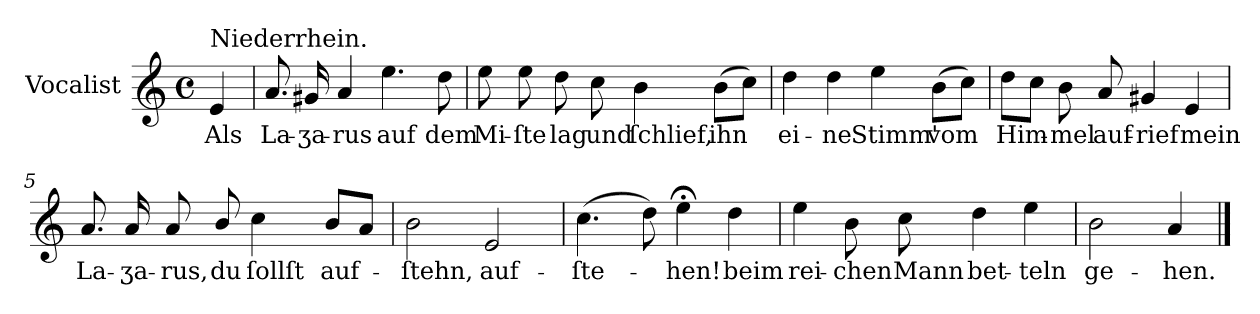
**kern	**text
*part1	*part1
*staff1	*staff1
*I"Vocalist	*
*k[]	*
*a:	*
*M4/4	*
*met(c)	*
=	=
!LO:TX:a:t=Niederrhein.	!
4e	Als
=1	=1
8.a	La-
16g#X	-ʒa-
4a	-rus
4.ee	auf
8dd	dem
=2	=2
8ee	Mi-
8ee	-ſte
8dd	lag
8cc	und
4b	ſchlief,
(8bL	ihn
8ccJ)	.
=3	=3
4dd	ei-
4dd	-ne
4ee	Stimm'
(8bL	vom
8ccJ)	.
=4	=4
8ddL	Him-
8ccJ	.
8b	-mel
8a	auf-
4g#X	-rief
4e	mein
=5	=5
8.a	La-
16a	-ʒa-
8a	-rus,
8b/	du
4cc	ſollſt
8bL	auf-
8aJ	.
=6	=6
2b	-ſtehn,
2e	auf-
=7	=7
(4.cc	-ſte-
8dd)	.
4ee;<	-hen!
4dd	beim
=8	=8
4ee	rei-
8b	-chen
8cc	Mann
4dd	bet-
4ee	-teln
=9	=9
2b	ge-
4a	-hen.
==	==
*-	*-
